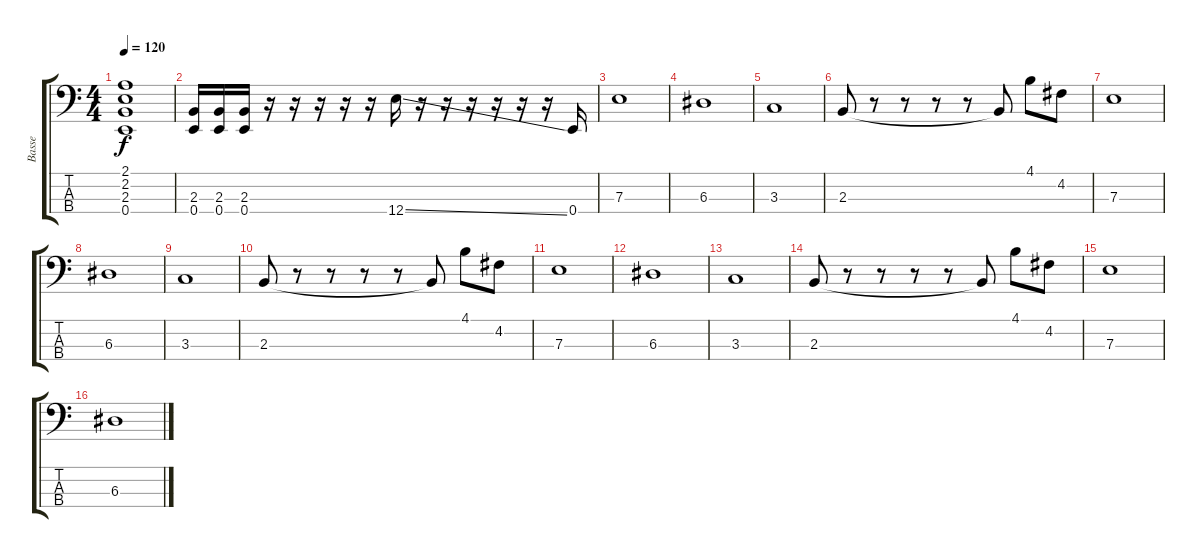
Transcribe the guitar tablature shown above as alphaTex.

\track ("Basse" "Basse") {instrument electricbassfinger}
\staff {score tabs}
\tuning (G2 D2 A1 E1) {hide}
\ts (4 4)
\tempo 120
\clef f4
\ks c
(2.1{t} 2.2{t} 2.3{t} 0.4{t}).1{dy f} |
(2.3 0.4).16 (2.3 0.4).16 (2.3 0.4).16 r.16 r.16 r.16 r.16 r.16 12.4{ss}.16 r.16 r.16 r.16 r.16 r.16 r.16 0.4.16 |
7.3.1 |
6.3.1 |
3.3.1 |
2.3.8 r.8 r.8 r.8 r.8 2.3{t}.8 4.1.8 4.2.8 |
7.3.1 |
6.3.1 |
3.3.1 |
2.3.8 r.8 r.8 r.8 r.8 2.3{t}.8 4.1.8 4.2.8 |
7.3.1 |
6.3.1 |
3.3.1 |
2.3.8 r.8 r.8 r.8 r.8 2.3{t}.8 4.1.8 4.2.8 |
7.3.1 |
6.3.1
